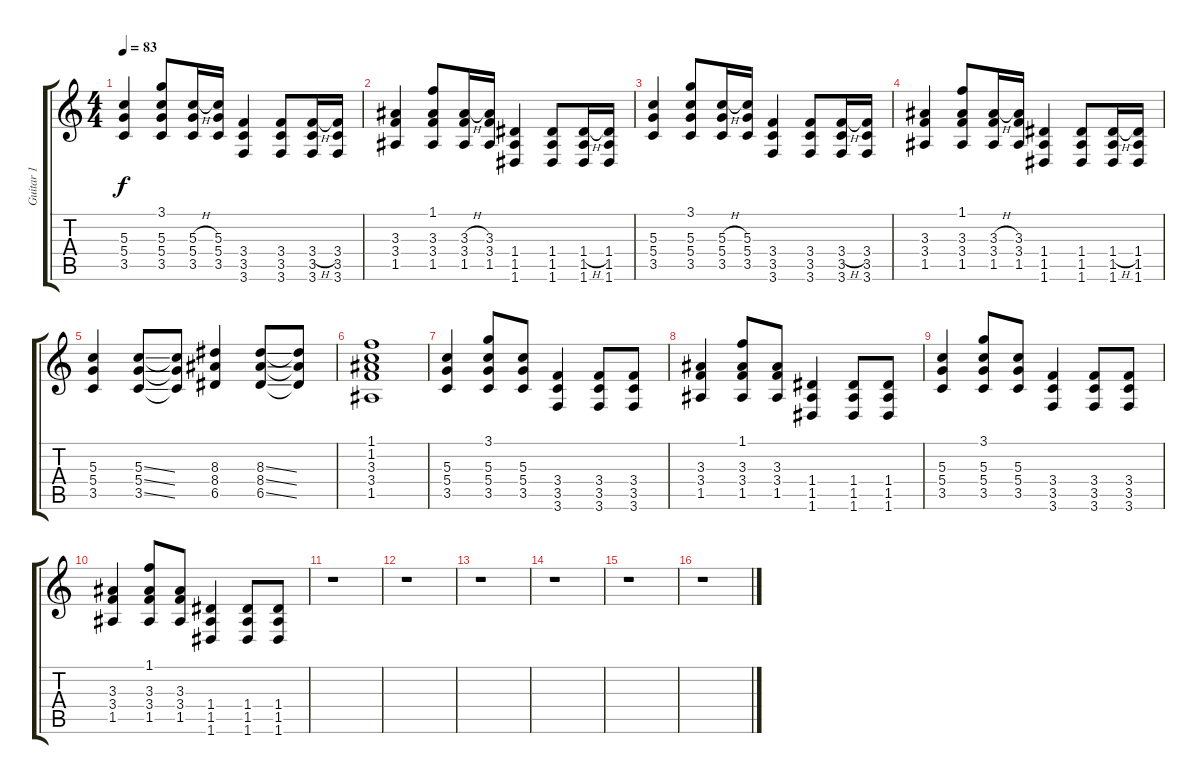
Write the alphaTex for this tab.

\track ("Guitar 1" "Guitar 1") {instrument electricguitarjazz}
\staff {score tabs}
\tuning (E4 B3 G3 D3 A2 D2) {hide}
\ts (4 4)
\tempo 83
\clef g2
\ks c
(5.3 5.4 3.5).4{dy f instrument electricguitarjazz} (3.1 5.3 5.4 3.5).8 (5.3{h} 5.4 3.5).16 (5.3 5.4 3.5).16 (3.4 3.5 3.6).4 (3.4 3.5 3.6).8 (3.4{h} 3.5 3.6).16 (3.4 3.5 3.6).16 |
(3.3 3.4 1.5).4 (1.1 3.3 3.4 1.5).8 (3.3{h} 3.4 1.5).16 (3.3 3.4 1.5).16 (1.4 1.5 1.6).4 (1.4 1.5 1.6).8 (1.4{h} 1.5 1.6).16 (1.4 1.5 1.6).16 |
(5.3 5.4 3.5).4 (3.1 5.3 5.4 3.5).8 (5.3{h} 5.4 3.5).16 (5.3 5.4 3.5).16 (3.4 3.5 3.6).4 (3.4 3.5 3.6).8 (3.4{h} 3.5 3.6).16 (3.4 3.5 3.6).16 |
(3.3 3.4 1.5).4 (1.1 3.3 3.4 1.5).8 (3.3{h} 3.4 1.5).16 (3.3 3.4 1.5).16 (1.4 1.5 1.6).4 (1.4 1.5 1.6).8 (1.4{h} 1.5 1.6).16 (1.4 1.5 1.6).16 |
(5.3 5.4 3.5).4 (5.3{ss} 5.4{ss} 3.5{ss}).8 (5.3{t} 5.4{t} 3.5{t}).8 (8.3 8.4 6.5).4 (8.3{ss} 8.4{ss} 6.5{ss}).8 (8.3{t} 8.4{t} 6.5{t}).8 |
(1.1 1.2 3.3 3.4 1.5).1 |
(5.3 5.4 3.5).4 (3.1 5.3 5.4 3.5).8 (5.3 5.4 3.5).8 (3.4 3.5 3.6).4 (3.4 3.5 3.6).8 (3.4 3.5 3.6).8 |
(3.3 3.4 1.5).4 (1.1 3.3 3.4 1.5).8 (3.3 3.4 1.5).8 (1.4 1.5 1.6).4 (1.4 1.5 1.6).8 (1.4 1.5 1.6).8 |
(5.3 5.4 3.5).4 (3.1 5.3 5.4 3.5).8 (5.3 5.4 3.5).8 (3.4 3.5 3.6).4 (3.4 3.5 3.6).8 (3.4 3.5 3.6).8 |
(3.3 3.4 1.5).4 (1.1 3.3 3.4 1.5).8 (3.3 3.4 1.5).8 (1.4 1.5 1.6).4 (1.4 1.5 1.6).8 (1.4 1.5 1.6).8 |
r.1 |
r.1 |
r.1 |
r.1 |
r.1 |
r.1
